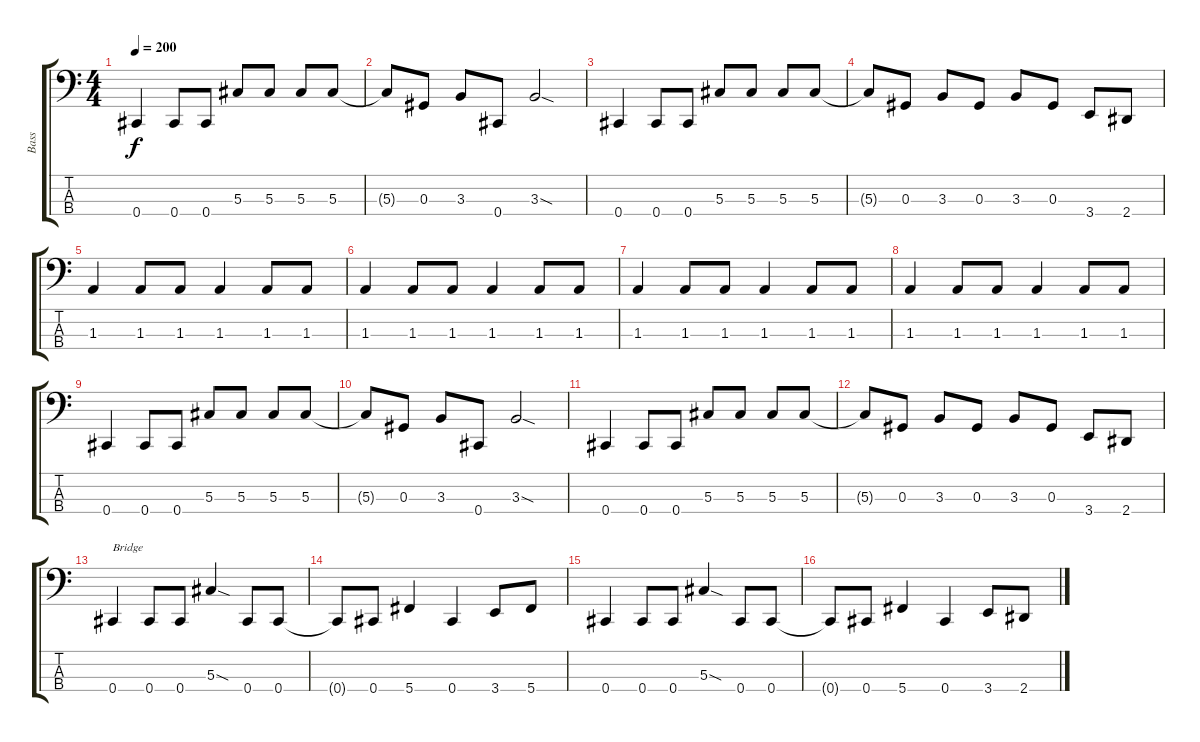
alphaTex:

\track ("Bass" "Bass") {instrument electricbasspick}
\staff {score tabs}
\tuning (Gb2 Db2 Ab1 Db1) {hide}
\ts (4 4)
\tempo 200
\clef f4
\ks c
0.4.4{dy f} 0.4.8 0.4.8 5.3.8 5.3.8 5.3.8 5.3.8 |
5.3{t}.8 0.3.8 3.3.8 0.4.8 3.3{sod}.2 |
0.4.4 0.4.8 0.4.8 5.3.8 5.3.8 5.3.8 5.3.8 |
5.3{t}.8 0.3.8 3.3.8 0.3.8 3.3.8 0.3.8 3.4.8 2.4.8 |
1.3.4 1.3.8 1.3.8 1.3.4 1.3.8 1.3.8 |
1.3.4 1.3.8 1.3.8 1.3.4 1.3.8 1.3.8 |
1.3.4 1.3.8 1.3.8 1.3.4 1.3.8 1.3.8 |
1.3.4 1.3.8 1.3.8 1.3.4 1.3.8 1.3.8 |
0.4.4 0.4.8 0.4.8 5.3.8 5.3.8 5.3.8 5.3.8 |
5.3{t}.8 0.3.8 3.3.8 0.4.8 3.3{sod}.2 |
0.4.4 0.4.8 0.4.8 5.3.8 5.3.8 5.3.8 5.3.8 |
5.3{t}.8 0.3.8 3.3.8 0.3.8 3.3.8 0.3.8 3.4.8 2.4.8 |
0.4.4{txt "Bridge"} 0.4.8 0.4.8 5.3{sod}.4 0.4.8 0.4.8 |
0.4{t}.8 0.4.8 5.4.4 0.4.4 3.4.8 5.4.8 |
0.4.4 0.4.8 0.4.8 5.3{sod}.4 0.4.8 0.4.8 |
0.4{t}.8 0.4.8 5.4.4 0.4.4 3.4.8 2.4.8
